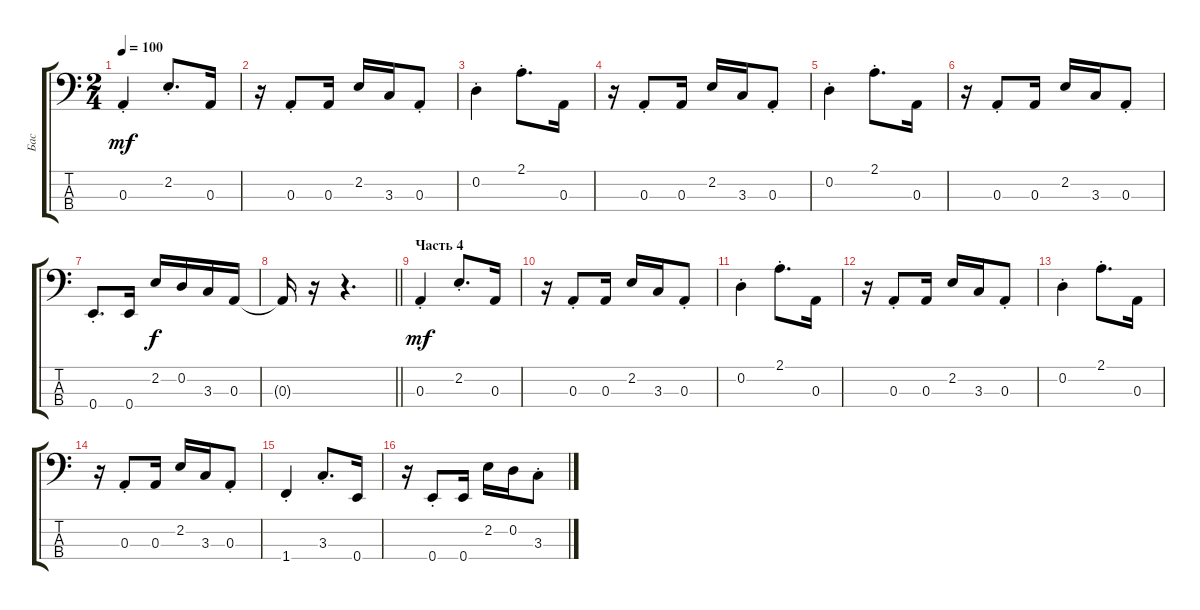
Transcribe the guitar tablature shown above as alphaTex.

\track ("Бас" "Бас") {instrument electricbasspick}
\staff {score tabs}
\tuning (G2 D2 A1 E1) {hide}
\ts (2 4)
\tempo 100
\clef f4
\ks c
0.3{st}.4{dy mf} 2.2{st}.8{d} 0.3.16 |
r.16 0.3{st}.8 0.3.16 2.2.16 3.3.16 0.3{st}.8 |
0.2{st}.4 2.1{st}.8{d} 0.3.16 |
r.16 0.3{st}.8 0.3.16 2.2.16 3.3.16 0.3{st}.8 |
0.2{st}.4 2.1{st}.8{d} 0.3.16 |
r.16 0.3{st}.8 0.3.16 2.2.16 3.3.16 0.3{st}.8 |
0.4{st}.8{d} 0.4.16 2.2.16{dy f} 0.2.16 3.3.16 0.3.16 |
\barLineRight lightlight
0.3{t}.16 r.16 r.4{d} |
\section ("" "Часть 4")
0.3{st}.4{dy mf} 2.2{st}.8{d} 0.3.16 |
r.16 0.3{st}.8 0.3.16 2.2.16 3.3.16 0.3{st}.8 |
0.2{st}.4 2.1{st}.8{d} 0.3.16 |
r.16 0.3{st}.8 0.3.16 2.2.16 3.3.16 0.3{st}.8 |
0.2{st}.4 2.1{st}.8{d} 0.3.16 |
r.16 0.3{st}.8 0.3.16 2.2.16 3.3.16 0.3{st}.8 |
1.4{st}.4 3.3{st}.8{d} 0.4.16 |
r.16 0.4{st}.8 0.4.16 2.2.16 0.2.16 3.3{st}.8
